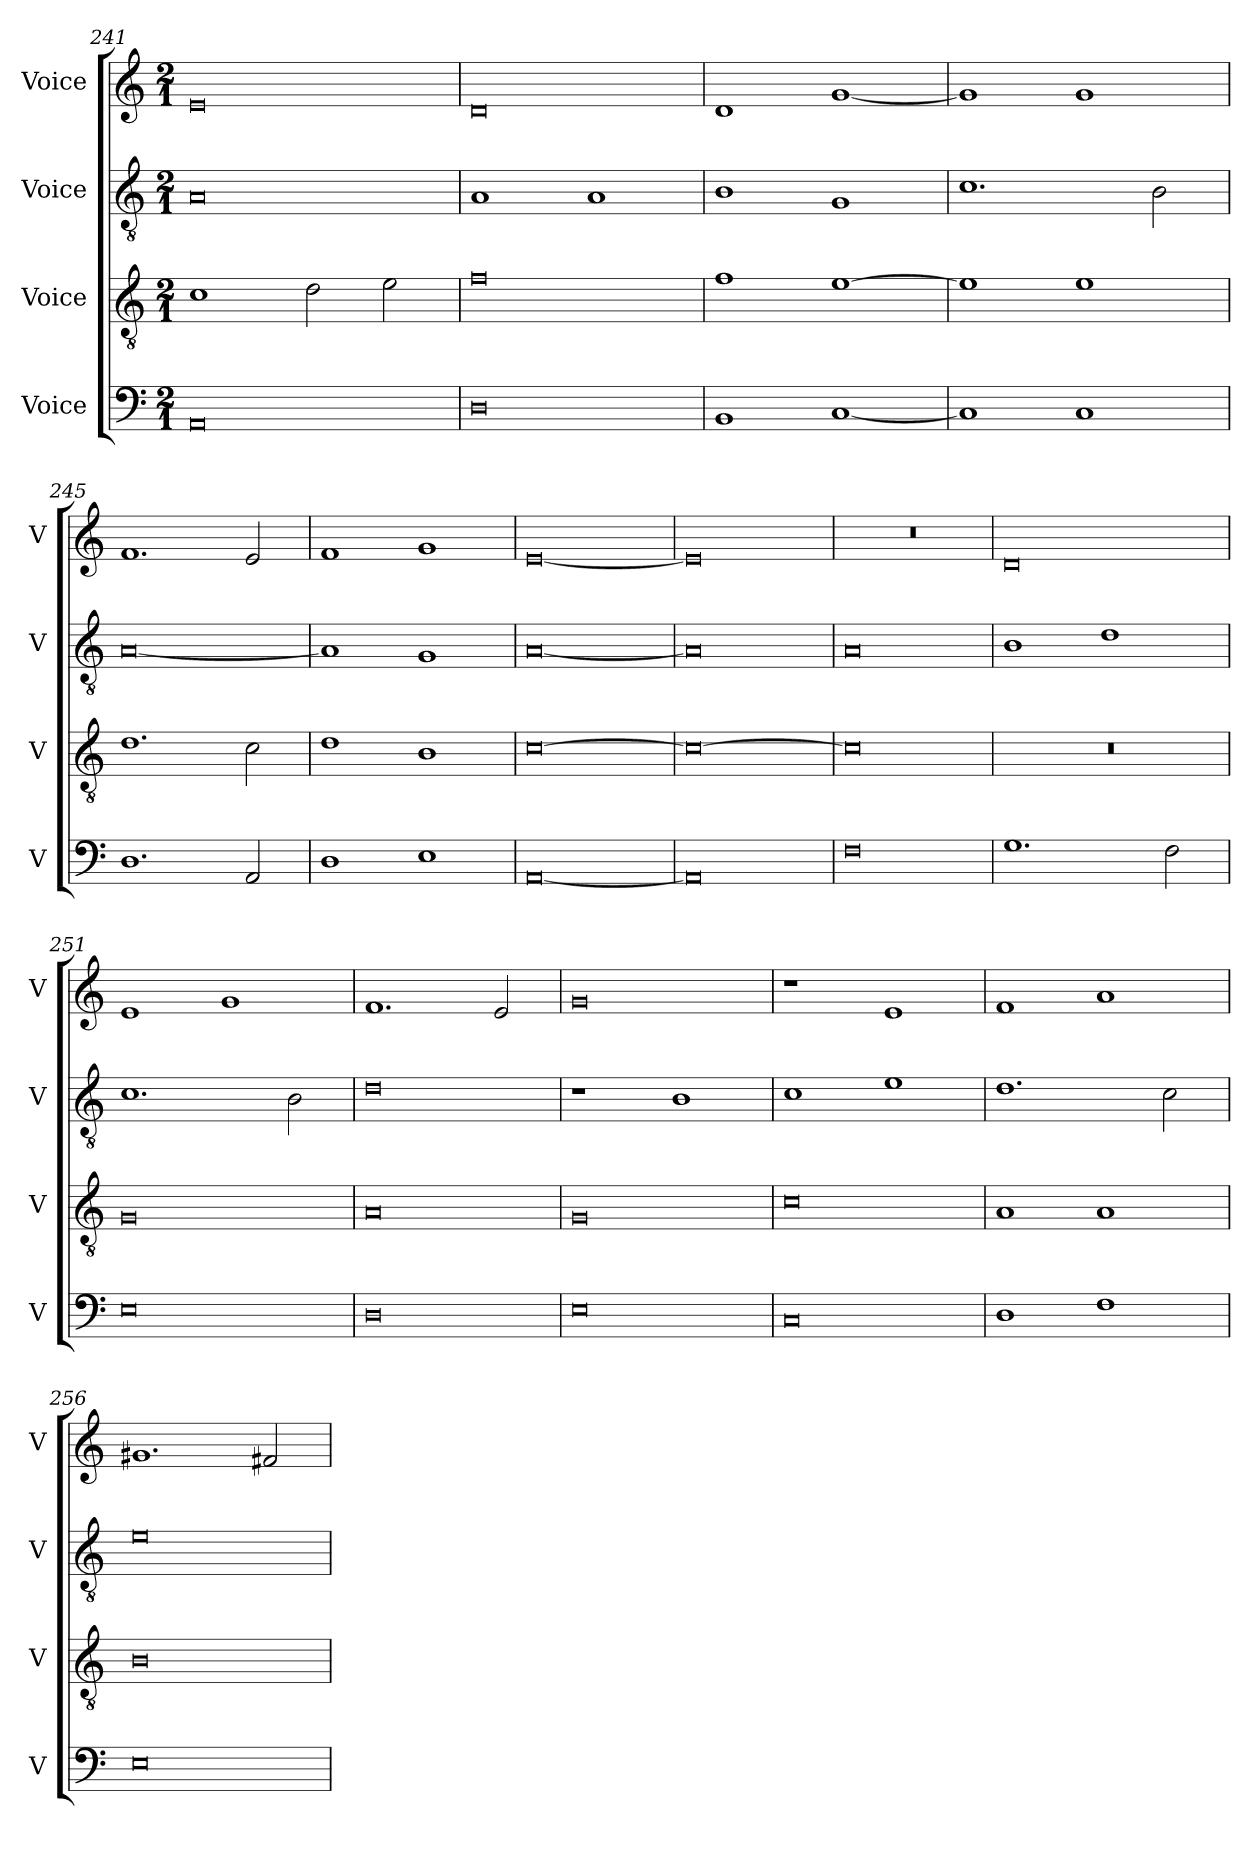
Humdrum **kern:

**kern	**kern	**kern	**kern
*part4	*part3	*part2	*part1
*staff4	*staff3	*staff2	*staff1
*I"Voice	*I"Voice	*I"Voice	*I"Voice
*I'V	*I'V	*I'V	*I'V
*clefF4	*clefGv2	*clefGv2	*clefG2
*k[]	*k[]	*k[]	*k[]
*M2/1	*M2/1	*M2/1	*M2/1
=241	=241	=241	=241
0AA	1c	0A	0e
.	2d\	.	.
.	2e\	.	.
=242	=242	=242	=242
0D	0f	1A	0d
.	.	1A	.
=243	=243	=243	=243
1BB	1f	1B	1d
[1C	[1e	1G	[1g
=244	=244	=244	=244
1C]	1e]	1.c	1g]
1C	1e	.	1g
.	.	2B\	.
!!LO:PB:g=z
=245	=245	=245	=245
1.D	1.d	[0A	1.f
2AA/	2c\	.	2e/
=246	=246	=246	=246
1D	1d	1A]	1f
1E	1B	1G	1g
=247	=247	=247	=247
[0AA	[0c	[0A	[0e
=248	=248	=248	=248
0AA]	0c_	0A]	0e]
=249	=249	=249	=249
0F	0c]	0A	0r
=250	=250	=250	=250
1.G	0r	1B	0d
.	.	1d	.
2F\	.	.	.
!!LO:LB:g=z
=251	=251	=251	=251
0E	0G	1.c	1e
.	.	.	1g
.	.	2B\	.
=252	=252	=252	=252
0D	0A	0d	1.f
.	.	.	2e/
=253	=253	=253	=253
0E	0G	1r	0g
.	.	1B	.
=254	=254	=254	=254
0C	0c	1c	1r
.	.	1e	1e
=255	=255	=255	=255
1D	1A	1.d	1f
1F	1A	.	1a
.	.	2c\	.
!!LO:LB:g=z
=256	=256	=256	=256
0E	0B	0e	1.g#X
.	.	.	2f#X/
=	=	=	=
*-	*-	*-	*-
